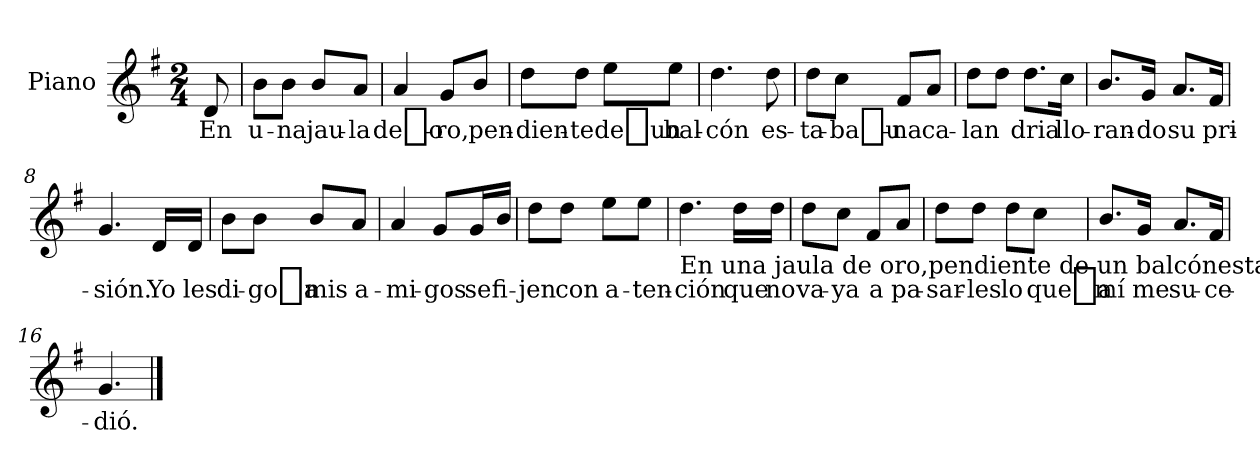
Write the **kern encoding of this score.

**kern	**text
*part1	*part1
*staff1	*staff1
*I"Piano	*
*I'Pno	*
*clefG2	*
*k[f#]	*
*G:	*
*M2/4	*
=	=
*^	*
8d/	16ryy	En
*MM112	*	*
.	16ryy	.
*v	*v	*
=1	=1
8b\L	u-
8b\J	-na
8b/L	jau-
8a/J	-la
=2	=2
4a/	de_o-
8g/L	-ro,
8b/J	pen-
=3	=3
8dd\L	-dien-
8dd\J	-te
8ee\L	de_un
8ee\J	bal-
=4	=4
4.dd\	-cón
8dd\	es-
=5	=5
8dd\L	-ta-
8cc\J	-ba_u-
8f#/L	-na
8a/J	ca-
=6	=6
8dd\L	-lan
8dd\J	.
8.dd\L	dria
16cc\Jk	llo-
!!LO:LB:g=z
=7	=7
8.b/L	-ran-
16g/Jk	-do
8.a/L	su
16f#/Jk	pri-
!!LO:LB:g=z
=8	=8
4.g/	-sión.
16d/LL	Yo
16d/JJ	les
=9	=9
8b\L	di-
8b\J	-go_a
8b/L	mis
8a/J	a-
=10	=10
4a/	-mi-
8g/L	-gos
16g/L	se
16b/JJ	fi-
=11	=11
8dd\L	-jen
8dd\J	con
8ee\L	a-
8ee\J	-ten-
!!LO:LB:g=z
=12	=12
!LO:TX:b:t=En una jaula de oro,pendiente de un balcónestaba una calandriallorando su prisióny luego un gorrioncitoa la jaula se arrimó&colon;Si tú te vas conmigo,libre te saco yo.Y luego la calandriaal momento contestó&colon;Si tú me sacas libre,contigo me voy yo.Y luego el gorrioncitoa la jaula se arrojó,con alas, pies y picolos alambres quebró.Y luego la calandriaal instante se fugótomó los cuatro vientos,voló, voló, volóY luego el gorrioncitoal momento la siguió,quería que le cumplierala palabra que le dio.Y luego la calandriaal momento le contestó&colon;Yo no me voy contigo,lo que pasó voló.Y luego el gorrioncitode su lado se apartómirando su desgracialloró, lloró, lloró.Yo les digo a mis amigosse fijen con atención,que no vaya a pasarleslo que a mí me sucedió.	!
4.dd\	-ción
16dd\LL	que
16dd\JJ	no
=13	=13
8dd\L	va-
8cc\J	-ya
8f#/L	a
8a/J	pa-
=14	=14
8dd\L	-sar-
8dd\J	-les
8dd\L	lo
8cc\J	que_a
=15	=15
8.b/L	mí
16g/Jk	me
8.a/L	su-
16f#/Jk	-ce-
=16	=16
4.g/	-dió.
==	==
*-	*-
